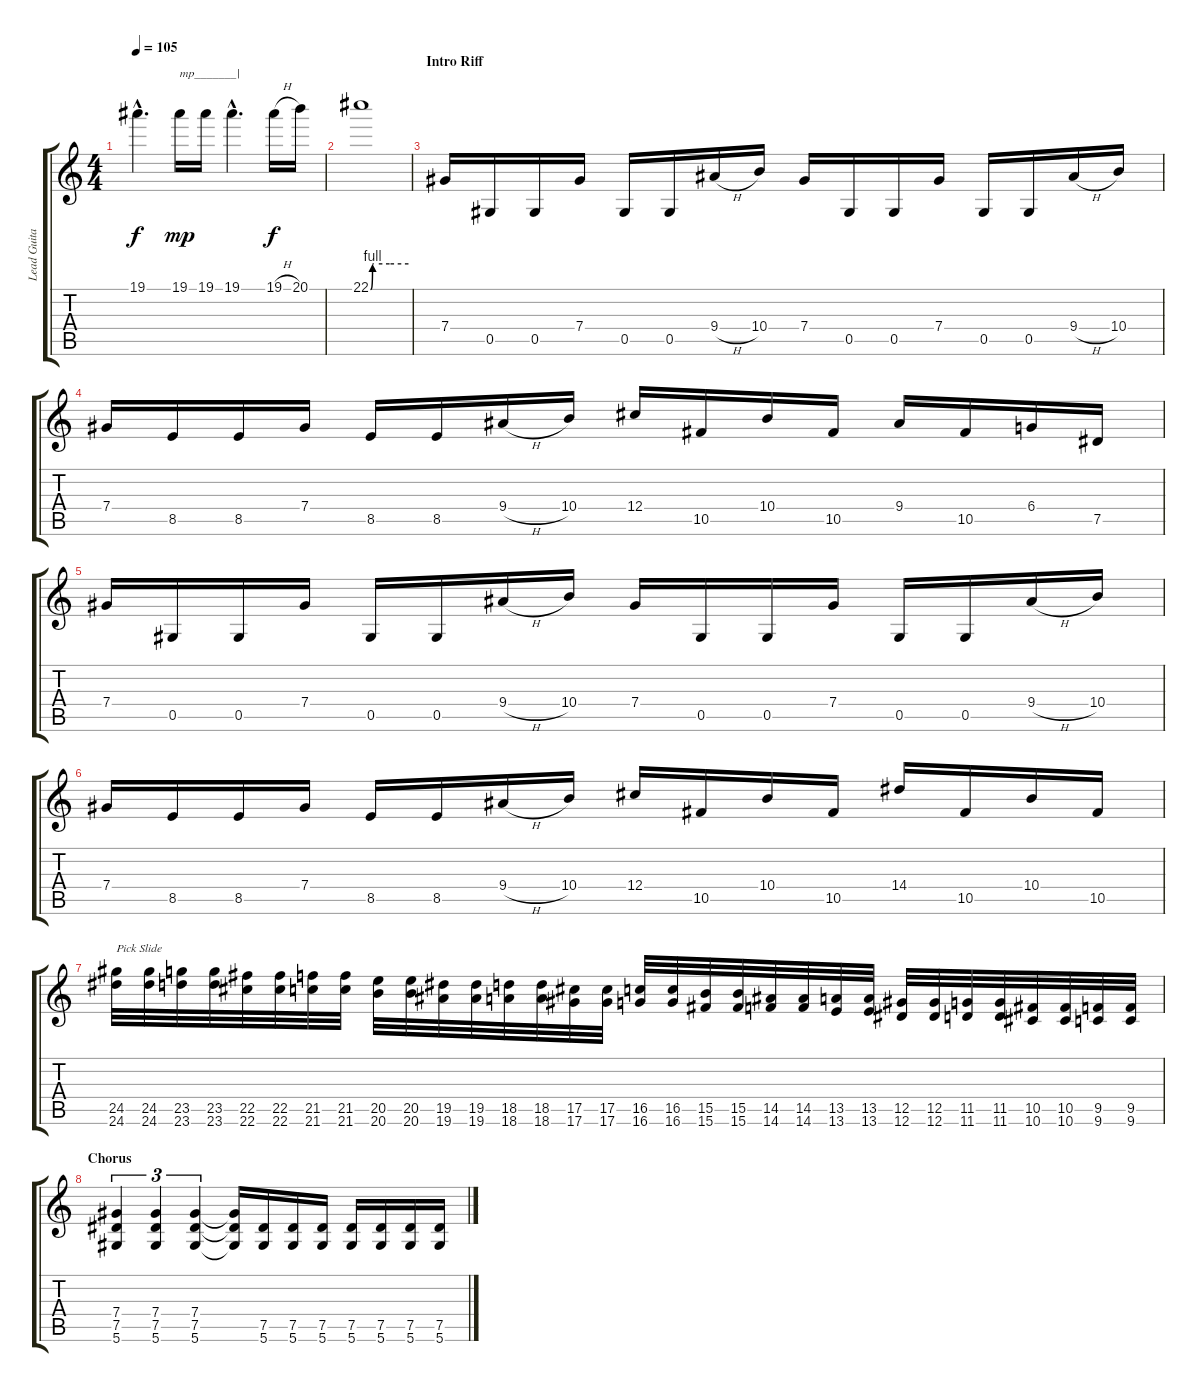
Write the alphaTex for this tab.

\track ("Lead Guitar" "Lead Guita") {instrument distortionguitar}
\staff {score tabs}
\tuning (Eb4 Bb3 Gb3 Db3 Ab2 Eb2) {hide}
\ts (4 4)
\tempo 105
\clef g2
\ks c
19.1{hac}.4{d dy f} 19.1.16{txt "mp_______|" dy mp} 19.1.16 19.1{hac}.4{d} 19.1{h}.16{dy f} 20.1.16 |
22.1{be (custom 0 0 3 4 5 4 30 4 60 4)}.1 |
\section ("" "Intro Riff")
7.4.16{balance 4} 0.5.16 0.5.16 7.4.16 0.5.16 0.5.16 9.4{h}.16 10.4.16 7.4.16 0.5.16 0.5.16 7.4.16 0.5.16 0.5.16 9.4{h}.16 10.4.16 |
7.4.16 8.5.16 8.5.16 7.4.16 8.5.16 8.5.16 9.4{h}.16 10.4.16 12.4.16 10.5.16 10.4.16 10.5.16 9.4.16 10.5.16 6.4.16 7.5.16 |
7.4.16 0.5.16 0.5.16 7.4.16 0.5.16 0.5.16 9.4{h}.16 10.4.16 7.4.16 0.5.16 0.5.16 7.4.16 0.5.16 0.5.16 9.4{h}.16 10.4.16 |
7.4.16 8.5.16 8.5.16 7.4.16 8.5.16 8.5.16 9.4{h}.16 10.4.16 12.4.16 10.5.16 10.4.16 10.5.16 14.4.16 10.5.16 10.4.16 10.5.16 |
(24.5 24.6).32{txt "Pick Slide" instrument guitarfretnoise} (24.5 24.6).32 (23.5 23.6).32 (23.5 23.6).32 (22.5 22.6).32 (22.5 22.6).32 (21.5 21.6).32 (21.5 21.6).32 (20.5 20.6).32 (20.5 20.6).32 (19.5 19.6).32 (19.5 19.6).32 (18.5 18.6).32 (18.5 18.6).32 (17.5 17.6).32 (17.5 17.6).32 (16.5 16.6).32 (16.5 16.6).32 (15.5 15.6).32 (15.5 15.6).32 (14.5 14.6).32 (14.5 14.6).32 (13.5 13.6).32 (13.5 13.6).32 (12.5 12.6).32 (12.5 12.6).32 (11.5 11.6).32 (11.5 11.6).32 (10.5 10.6).32 (10.5 10.6).32 (9.5 9.6).32 (9.5 9.6).32 |
\section ("" "Chorus")
(7.4 7.5 5.6).4{tu (3 2) instrument distortionguitar} (7.4 7.5 5.6).4{tu (3 2)} (7.4 7.5 5.6).4{tu (3 2)} (7.4{t} 7.5{t} 5.6{t}).16 (7.5 5.6).16 (7.5 5.6).16 (7.5 5.6).16 (7.5 5.6).16 (7.5 5.6).16 (7.5 5.6).16 (7.5 5.6).16
